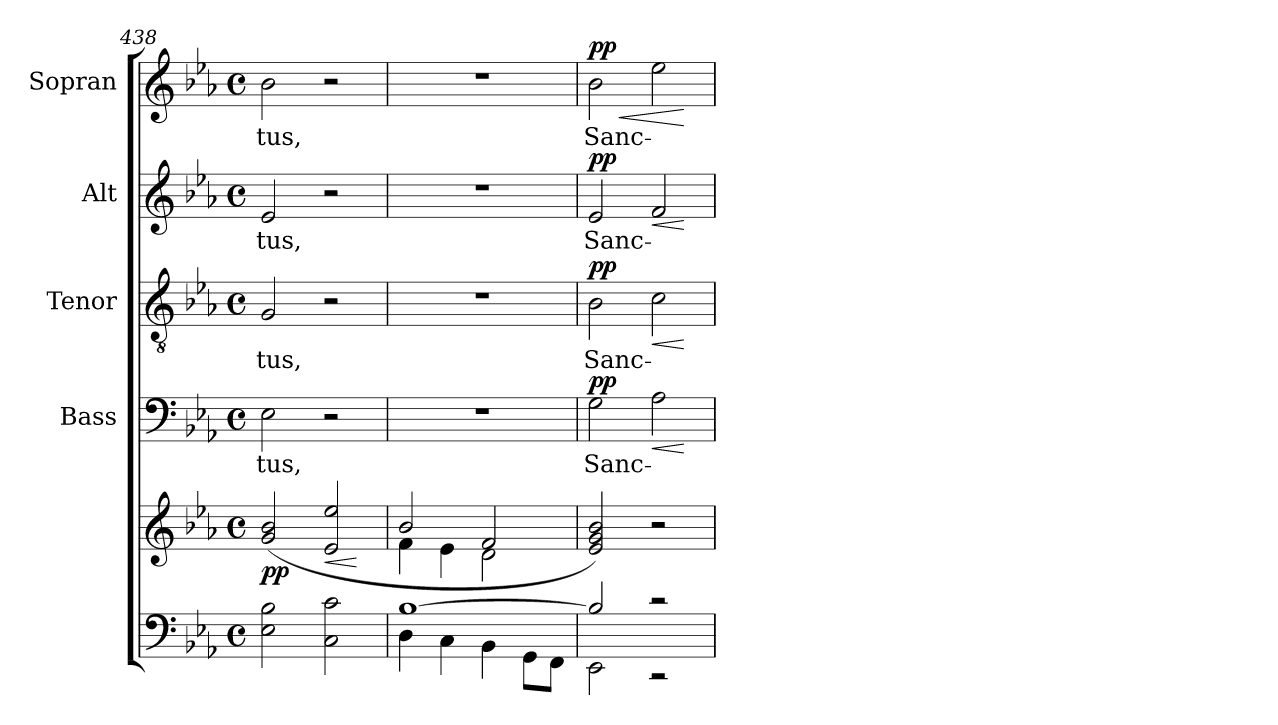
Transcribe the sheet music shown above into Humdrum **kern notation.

**kern	**kern	**dynam	**kern	**text	**dynam	**kern	**text	**dynam	**kern	**text	**dynam	**kern	**text	**dynam
*part5	*part5	*part5	*part4	*part4	*part4	*part3	*part3	*part3	*part2	*part2	*part2	*part1	*part1	*part1
*staff6	*staff5	*staff5/6	*staff4	*staff4	*staff4	*staff3	*staff3	*staff3	*staff2	*staff2	*staff2	*staff1	*staff1	*staff1
*	*	*	*I"Bass	*	*	*I"Tenor	*	*	*I"Alt	*	*	*I"Sopran	*	*
*	*	*	*I'B.	*	*	*I'T.	*	*	*I'A.	*	*	*I'S.	*	*
*clefF4	*clefG2	*	*clefF4	*	*	*clefGv2	*	*	*clefG2	*	*	*clefG2	*	*
*k[b-e-a-]	*k[b-e-a-]	*	*k[b-e-a-]	*	*	*k[b-e-a-]	*	*	*k[b-e-a-]	*	*	*k[b-e-a-]	*	*
*E-:	*E-:	*	*E-:	*	*	*E-:	*	*	*E-:	*	*	*E-:	*	*
*M4/4	*M4/4	*	*M4/4	*	*	*M4/4	*	*	*M4/4	*	*	*M4/4	*	*
*met(c)	*met(c)	*	*met(c)	*	*	*met(c)	*	*	*met(c)	*	*	*met(c)	*	*
=438	=438	=438	=438	=438	=438	=438	=438	=438	=438	=438	=438	=438	=438	=438
!	!	!LO:DY:b	!	!LO:LY:b	!	!	!LO:LY:b	!	!	!LO:LY:b	!	!	!LO:LY:b	!
2E-\ 2B-\	(2g/ 2b-/	pp	2E-\	-tus,	.	2G/	-tus,	.	2e-/	-tus,	.	2b-\	-tus,	.
!	!	!LO:HP:b	!	!	!	!	!	!	!	!	!	!	!	!
2C\ 2c\	2e-/ 2ee-/	<	2r	.	.	2r	.	.	2r	.	.	2r	.	.
.	.	[	.	.	.	.	.	.	.	.	.	.	.	.
=439	=439	=439	=439	=439	=439	=439	=439	=439	=439	=439	=439	=439	=439	=439
*^	*^	*	*	*	*	*	*	*	*	*	*	*	*	*
[>1B-	4D\	2b-/	4f\	.	1r	.	.	1r	.	.	1r	.	.	1r	.	.
.	4C\	.	4e-\	.	.	.	.	.	.	.	.	.	.	.	.	.
.	4BB-\	2f/	2d\	.	.	.	.	.	.	.	.	.	.	.	.	.
.	8GG\L	.	.	.	.	.	.	.	.	.	.	.	.	.	.	.
.	8FF\J	.	.	.	.	.	.	.	.	.	.	.	.	.	.	.
*	*	*v	*v	*	*	*	*	*	*	*	*	*	*	*	*	*
=440	=440	=440	=440	=440	=440	=440	=440	=440	=440	=440	=440	=440	=440	=440	=440
!	!	!	!	!	!LO:LY:b	!LO:DY:a	!	!LO:LY:b	!LO:DY:a	!	!LO:LY:b	!LO:DY:a	!	!LO:LY:b	!LO:HP:b
!	!	!	!	!	!	!	!	!	!	!	!	!	!	!	!LO:DY:n=1:a
2B-/]	2EE-\	2e-/ 2g/ 2b-/)	.	2G\	Sanc-	pp	2B-\	Sanc-	pp	2e-/	Sanc-	pp	2b-\	Sanc-	< pp
!	!	!	!	!	!	!LO:HP:b	!	!	!LO:HP:b	!	!	!LO:HP:b	!	!	!
2r	2r	2r	.	2A-\	.	<	2c\	.	<	2f/	.	<	2ee-\	.	.
*v	*v	*	*	*	*	*	*	*	*	*	*	*	*	*	*
.	.	.	.	.	[	.	.	[	.	.	[	.	.	[
=	=	=	=	=	=	=	=	=	=	=	=	=	=	=
*-	*-	*-	*-	*-	*-	*-	*-	*-	*-	*-	*-	*-	*-	*-
